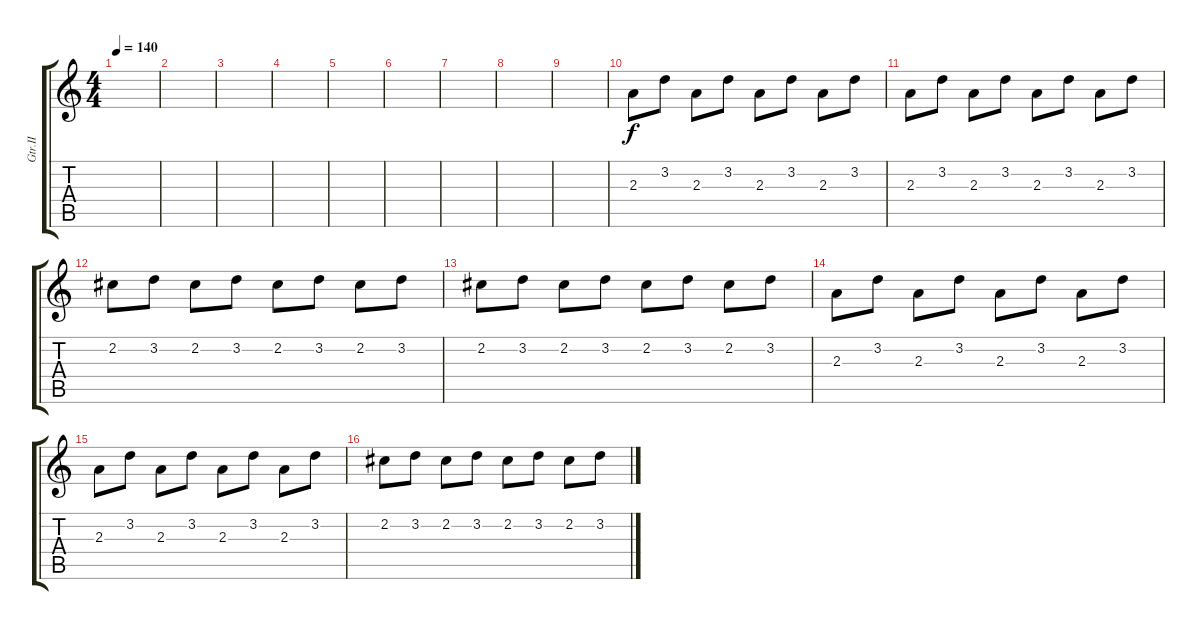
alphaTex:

\track ("Gtr.II" "Gtr.II") {instrument distortionguitar}
\staff {score tabs}
\tuning (E4 B3 G3 D3 A2 E2) {hide}
\ts (4 4)
\tempo 140
\clef g2
\ks c
|
|
|
|
|
|
|
|
|
2.3.8 3.2.8 2.3.8 3.2.8 2.3.8 3.2.8 2.3.8 3.2.8 |
2.3.8 3.2.8 2.3.8 3.2.8 2.3.8 3.2.8 2.3.8 3.2.8 |
2.2.8 3.2.8 2.2.8 3.2.8 2.2.8 3.2.8 2.2.8 3.2.8 |
2.2.8 3.2.8 2.2.8 3.2.8 2.2.8 3.2.8 2.2.8 3.2.8 |
2.3.8 3.2.8 2.3.8 3.2.8 2.3.8 3.2.8 2.3.8 3.2.8 |
2.3.8 3.2.8 2.3.8 3.2.8 2.3.8 3.2.8 2.3.8 3.2.8 |
2.2.8 3.2.8 2.2.8 3.2.8 2.2.8 3.2.8 2.2.8 3.2.8
